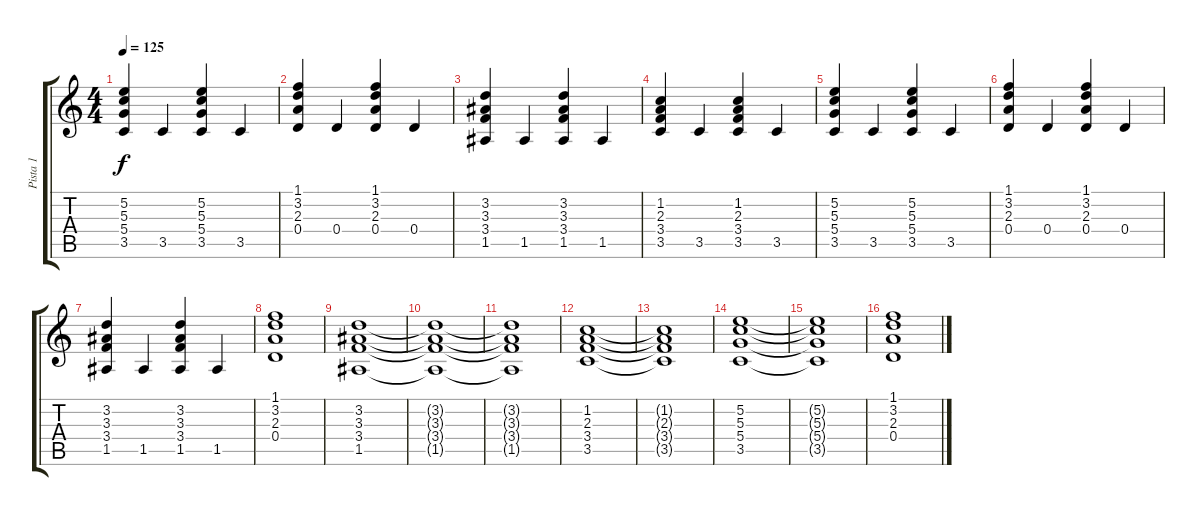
\track ("Pista 1" "Pista 1") {instrument acousticguitarsteel}
\staff {score tabs}
\tuning (E4 B3 G3 D3 A2 D2) {hide}
\ts (4 4)
\tempo 125
\clef g2
\ks c
(5.2 5.3 5.4 3.5).4{dy f} 3.5.4 (5.2 5.3 5.4 3.5).4 3.5.4 |
(1.1 3.2 2.3 0.4).4 0.4.4 (1.1 3.2 2.3 0.4).4 0.4.4 |
(3.2 3.3 3.4 1.5).4 1.5.4 (3.2 3.3 3.4 1.5).4 1.5.4 |
(1.2 2.3 3.4 3.5).4 3.5.4 (1.2 2.3 3.4 3.5).4 3.5.4 |
(5.2 5.3 5.4 3.5).4 3.5.4 (5.2 5.3 5.4 3.5).4 3.5.4 |
(1.1 3.2 2.3 0.4).4 0.4.4 (1.1 3.2 2.3 0.4).4 0.4.4 |
(3.2 3.3 3.4 1.5).4 1.5.4 (3.2 3.3 3.4 1.5).4 1.5.4 |
(1.1 3.2 2.3 0.4).1 |
(3.2 3.3 3.4 1.5).1 |
(3.2{t} 3.3{t} 3.4{t} 1.5{t}).1 |
(3.2{t} 3.3{t} 3.4{t} 1.5{t}).1 |
(1.2 2.3 3.4 3.5).1 |
(1.2{t} 2.3{t} 3.4{t} 3.5{t}).1 |
(5.2 5.3 5.4 3.5).1 |
(5.2{t} 5.3{t} 5.4{t} 3.5{t}).1 |
(1.1 3.2 2.3 0.4).1
